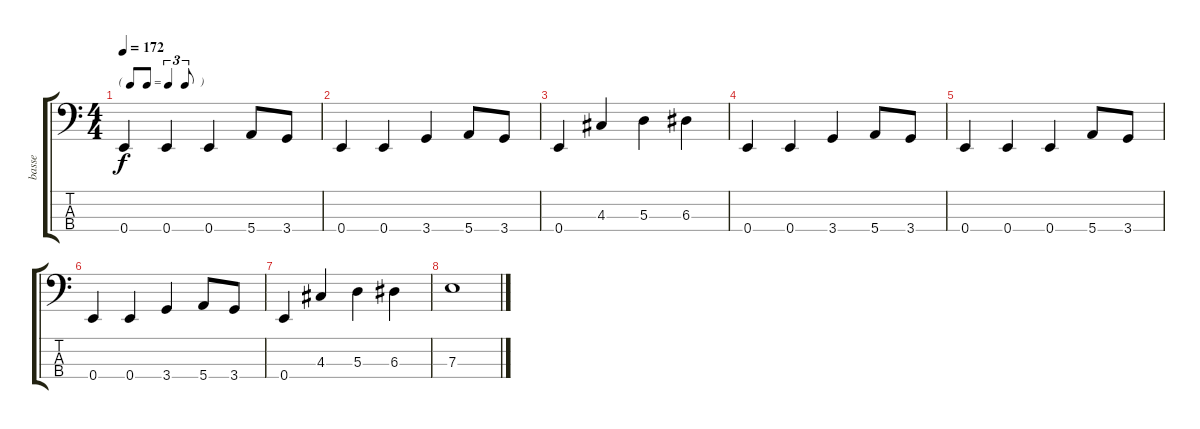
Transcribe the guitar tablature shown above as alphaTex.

\track ("basse" "basse") {instrument acousticguitarnylon}
\staff {score tabs}
\tuning (G2 D2 A1 E1) {hide}
\ts (4 4)
\tf triplet8th
\tempo 172
\clef f4
\ks c
0.4.4{dy f} 0.4.4 0.4.4 5.4.8 3.4.8 |
0.4.4 0.4.4 3.4.4 5.4.8 3.4.8 |
0.4.4 4.3.4 5.3.4 6.3.4 |
0.4.4 0.4.4 3.4.4 5.4.8 3.4.8 |
0.4.4 0.4.4 0.4.4 5.4.8 3.4.8 |
0.4.4 0.4.4 3.4.4 5.4.8 3.4.8 |
0.4.4 4.3.4 5.3.4 6.3.4 |
7.3.1
